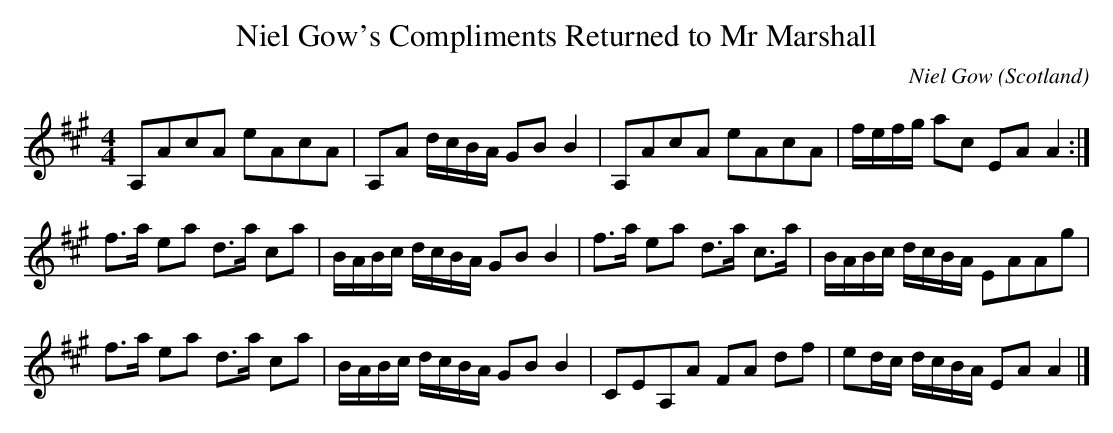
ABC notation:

X:1
T:Niel Gow's Compliments Returned to Mr Marshall
C:Niel Gow
O:Scotland
L:1/8
M:4/4
K:A
A,AcA eAcA|A,A d/c/B/A/ GB B2|A,AcA eAcA|f/e/f/g/ ac EA A2:|
f>a ea d>a ca|B/A/B/c/ d/c/B/A/ GB B2|f>a ea d>a c>a|\
B/A/B/c/ d/c/B/A/  EAAg|
f>a ea d>a ca|B/A/B/c/ d/c/B/A/ GB B2|CEA,A FA df|\
ed/c/ d/c/B/A/ EA A2|]
